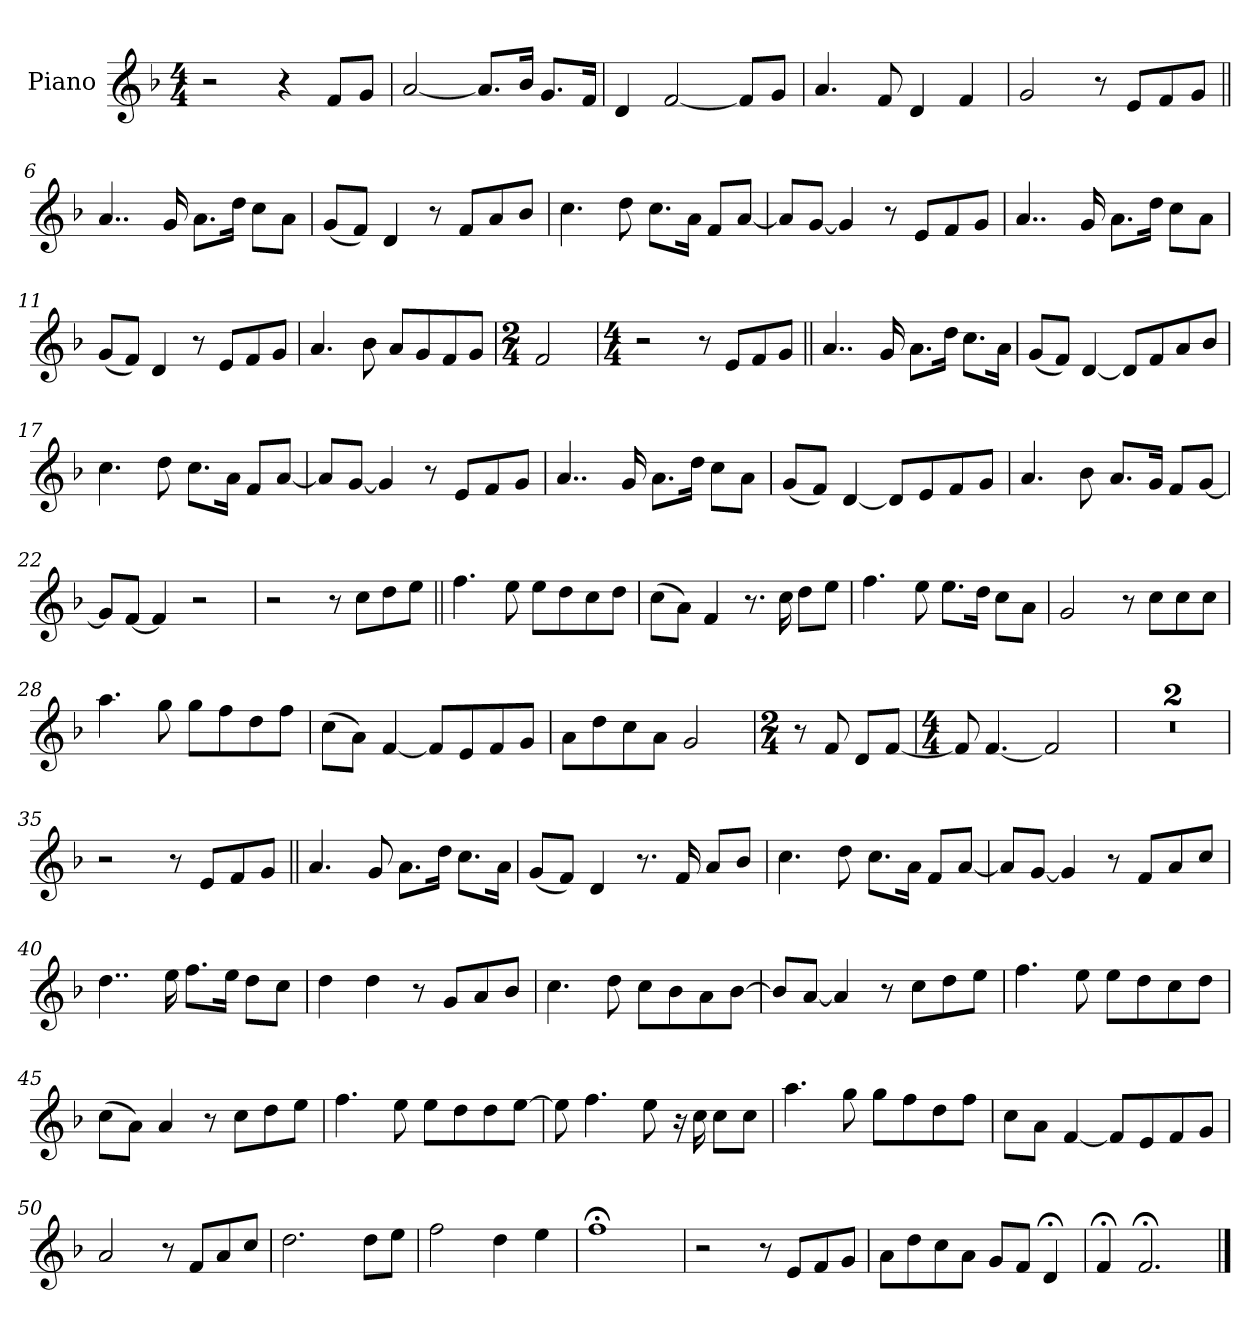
**kern
*part1
*staff1
*I"Piano
*I'Pno.
*clefG2
*k[b-]
*M4/4
*MM60
=1
2r
4r
8f!L
8g!J
=2
[2a!
8.a!L]
16b-!Jk
8.g!L
16f!Jk
=3
4d!
[2f!
8f!L]
8g!J
=4
4.a!
8f!
4d!
4f!
=5
2g!
8r
8eL
8f
8gJ
=6||
4..a
16g
8.aL
16ddJk
8ccL
8aJ
=7
(8gL
8fJ)
4d
8r
8fL
8a
8b-J
=8
4.cc
8dd
8.ccL
16aJk
8fL
[8aJ
=9
8aL]
[8gJ
4g]
8r
8eL
8f
8gJ
=10
4..a
16g
8.aL
16ddJk
8ccL
8aJ
=11
(8gL
8fJ)
4d
8r
8eL
8f
8gJ
=12
4.a
8b-
8aL
8g
8f
8gJ
=13
*M2/4
2f
=14
*M4/4
2r
8r
8eL
8f
8gJ
=15||
4..a
16g
8.aL
16ddJk
8.ccL
16aJk
=16
(8gL
8fJ)
[4d
8dL]
8f
8a
8b-J
=17
4.cc
8dd
8.ccL
16aJk
8fL
[8aJ
=18
8aL]
[8gJ
4g]
8r
8eL
8f
8gJ
=19
4..a
16g
8.aL
16ddJk
8ccL
8aJ
=20
(8gL
8fJ)
[4d
8dL]
8e
8f
8gJ
=21
4.a
8b-
8.aL
16gJk
8fL
[8gJ
=22
8gL]
[8fJ
4f]
2r
=23
2r
8r
8ccL
8dd
8eeJ
=24||
4.ff
8ee
8eeL
8dd
8cc
8ddJ
=25
(8ccL
8aJ)
4f
8.r
16cc
8ddL
8eeJ
=26
4.ff
8ee
8.eeL
16ddJk
8ccL
8aJ
=27
2g
8r
8ccL
8cc
8ccJ
=28
4.aa
8gg
8ggL
8ff
8dd
8ffJ
=29
(8ccL
8aJ)
[4f
8fL]
8e
8f
8gJ
=30
8aL
8dd
8cc
8aJ
2g
=31
*M2/4
8r
8f
8dL
[8fJ
=32
*M4/4
8f]
[4.f
2f]
=33
1r
=34
1r
=35
2r
8r
8eL
8f
8gJ
=36||
4.a
8g
8.aL
16ddJk
8.ccL
16aJk
=37
(8gL
8fJ)
4d
8.r
16f
8aL
8b-J
=38
4.cc
8dd
8.ccL
16aJk
8fL
[8aJ
=39
8aL]
[8gJ
4g]
8r
8fL
8a
8ccJ
=40
4..dd
16ee
8.ffL
16eeJk
8ddL
8ccJ
=41
4dd
4dd
8r
8gL
8a
8b-J
=42
4.cc
8dd
8ccL
8b-
8a
[8b-J
=43
8b-L]
[8aJ
4a]
8r
8ccL
8dd
8eeJ
=44
4.ff
8ee
8eeL
8dd
8cc
8ddJ
=45
(8ccL
8aJ)
4a
8r
8ccL
8dd
8eeJ
=46
4.ff
8ee
8eeL
8dd
8dd
[8eeJ
=47
8ee]
4.ff
8ee
16r
16cc
8ccL
8ccJ
=48
4.aa
8gg
8ggL
8ff
8dd
8ffJ
=49
8ccL
8aJ
[4f
8fL]
8e
8f
8gJ
=50
2a
8r
8fL
8a
8ccJ
=51
2.dd
8ddL
8eeJ
=52
2ff
4dd
4ee
=53
1ff;<
=54
2r
8r
8eL
8f
8gJ
=55
8aL
8dd
8cc
8aJ
8gL
8fJ
4d;<
=56
4f;<
2.f;<
==
*-
